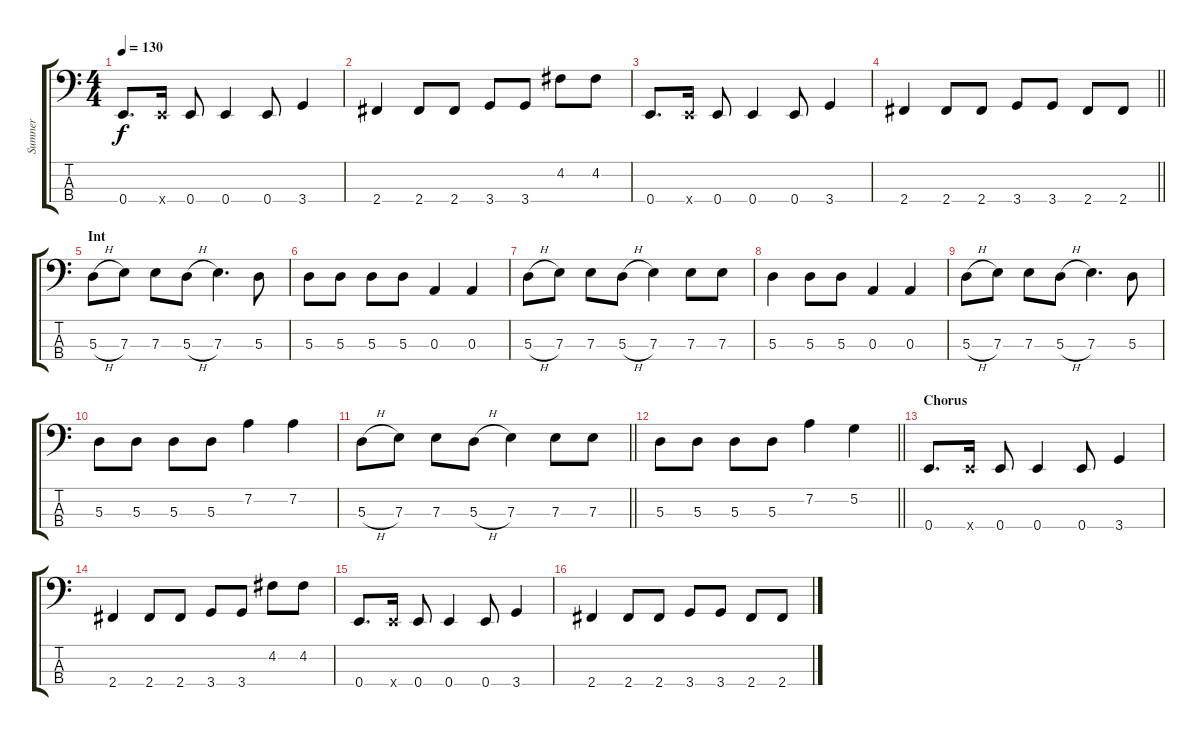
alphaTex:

\track ("Sumner" "Sumner") {instrument electricbassfinger}
\staff {score tabs}
\tuning (G2 D2 A1 E1) {hide}
\ts (4 4)
\tempo 130
\clef f4
\ks c
0.4.8{d dy f} 0.4{x}.16 0.4.8 0.4.4 0.4.8 3.4.4 |
2.4.4 2.4.8 2.4.8 3.4.8 3.4.8 4.2.8 4.2.8 |
0.4.8{d} 0.4{x}.16 0.4.8 0.4.4 0.4.8 3.4.4 |
\barLineRight lightlight
2.4.4 2.4.8 2.4.8 3.4.8 3.4.8 2.4.8 2.4.8 |
\section ("" "Int")
5.3{h}.8 7.3.8 7.3.8 5.3{h}.8 7.3.4{d} 5.3.8 |
5.3.8 5.3.8 5.3.8 5.3.8 0.3.4 0.3.4 |
5.3{h}.8 7.3.8 7.3.8 5.3{h}.8 7.3.4 7.3.8 7.3.8 |
5.3.4 5.3.8 5.3.8 0.3.4 0.3.4 |
5.3{h}.8 7.3.8 7.3.8 5.3{h}.8 7.3.4{d} 5.3.8 |
5.3.8 5.3.8 5.3.8 5.3.8 7.2.4 7.2.4 |
\barLineRight lightlight
5.3{h}.8 7.3.8 7.3.8 5.3{h}.8 7.3.4 7.3.8 7.3.8 |
\barLineRight lightlight
5.3.8 5.3.8 5.3.8 5.3.8 7.2.4 5.2.4 |
\section ("" "Chorus")
0.4.8{d} 0.4{x}.16 0.4.8 0.4.4 0.4.8 3.4.4 |
2.4.4 2.4.8 2.4.8 3.4.8 3.4.8 4.2.8 4.2.8 |
0.4.8{d} 0.4{x}.16 0.4.8 0.4.4 0.4.8 3.4.4 |
2.4.4 2.4.8 2.4.8 3.4.8 3.4.8 2.4.8 2.4.8
